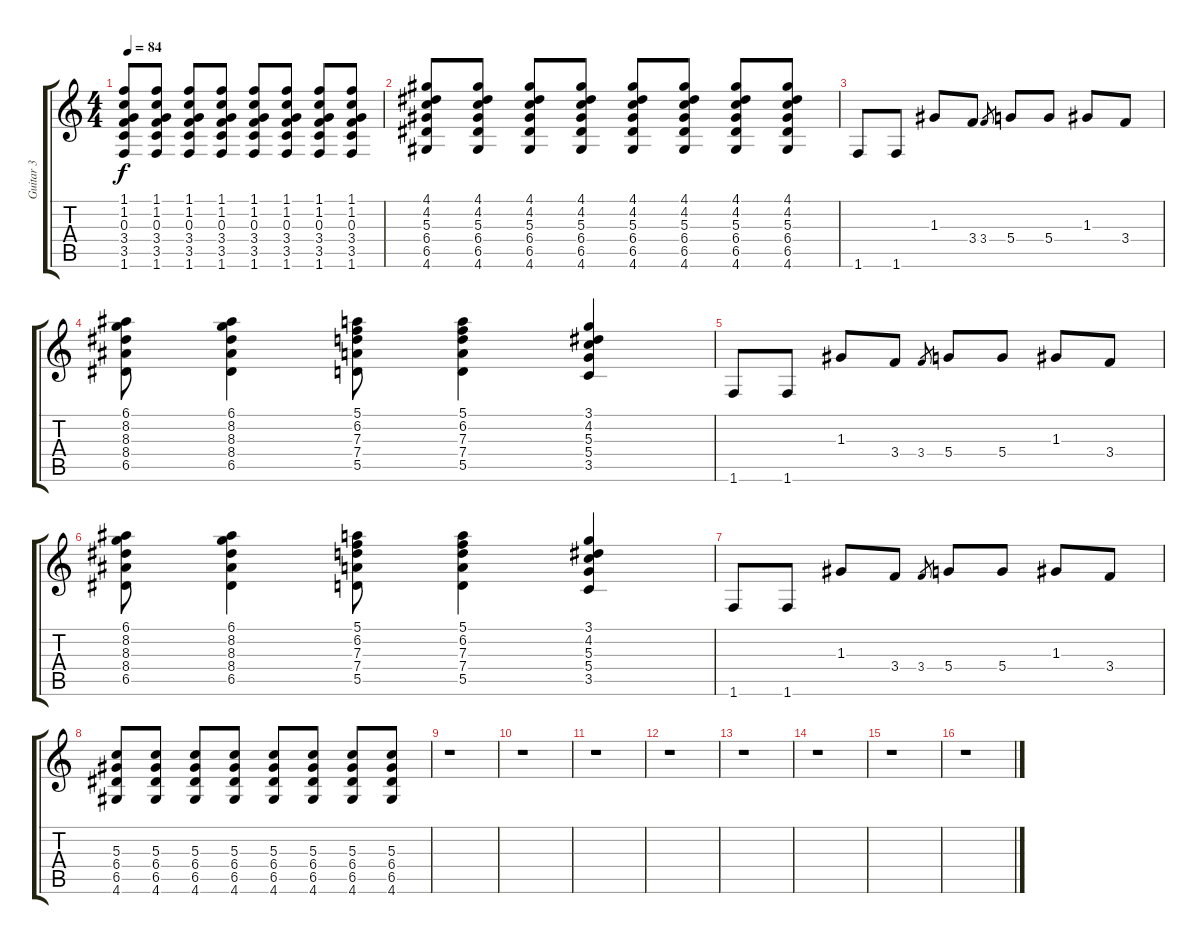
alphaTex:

\track ("Guitar 3" "Guitar 3") {instrument distortionguitar}
\staff {score tabs}
\tuning (E4 B3 G3 D3 A2 E2) {hide}
\ts (4 4)
\tempo 84
\clef g2
\ks c
(1.1 1.2 0.3 3.4 3.5 1.6).8{dy f} (1.1 1.2 0.3 3.4 3.5 1.6).8 (1.1 1.2 0.3 3.4 3.5 1.6).8 (1.1 1.2 0.3 3.4 3.5 1.6).8 (1.1 1.2 0.3 3.4 3.5 1.6).8 (1.1 1.2 0.3 3.4 3.5 1.6).8 (1.1 1.2 0.3 3.4 3.5 1.6).8 (1.1 1.2 0.3 3.4 3.5 1.6).8 |
(4.1 4.2 5.3 6.4 6.5 4.6).8 (4.1 4.2 5.3 6.4 6.5 4.6).8 (4.1 4.2 5.3 6.4 6.5 4.6).8 (4.1 4.2 5.3 6.4 6.5 4.6).8 (4.1 4.2 5.3 6.4 6.5 4.6).8 (4.1 4.2 5.3 6.4 6.5 4.6).8 (4.1 4.2 5.3 6.4 6.5 4.6).8 (4.1 4.2 5.3 6.4 6.5 4.6).8 |
1.6.8 1.6.8 1.3.8 3.4.8 3.4.8{gr} 5.4.8 5.4.8 1.3.8 3.4.8 |
(6.1 8.2 8.3 8.4 6.5).8 (6.1 8.2 8.3 8.4 6.5).4 (5.1 6.2 7.3 7.4 5.5).8 (5.1 6.2 7.3 7.4 5.5).4 (3.1 4.2 5.3 5.4 3.5).4 |
1.6.8 1.6.8 1.3.8 3.4.8 3.4.8{gr} 5.4.8 5.4.8 1.3.8 3.4.8 |
(6.1 8.2 8.3 8.4 6.5).8 (6.1 8.2 8.3 8.4 6.5).4 (5.1 6.2 7.3 7.4 5.5).8 (5.1 6.2 7.3 7.4 5.5).4 (3.1 4.2 5.3 5.4 3.5).4 |
1.6.8 1.6.8 1.3.8 3.4.8 3.4.8{gr} 5.4.8 5.4.8 1.3.8 3.4.8 |
(5.3 6.4 6.5 4.6).8 (5.3 6.4 6.5 4.6).8 (5.3 6.4 6.5 4.6).8 (5.3 6.4 6.5 4.6).8 (5.3 6.4 6.5 4.6).8 (5.3 6.4 6.5 4.6).8 (5.3 6.4 6.5 4.6).8 (5.3 6.4 6.5 4.6).8 |
r.1 |
r.1 |
r.1 |
r.1 |
r.1 |
r.1 |
r.1 |
r.1
